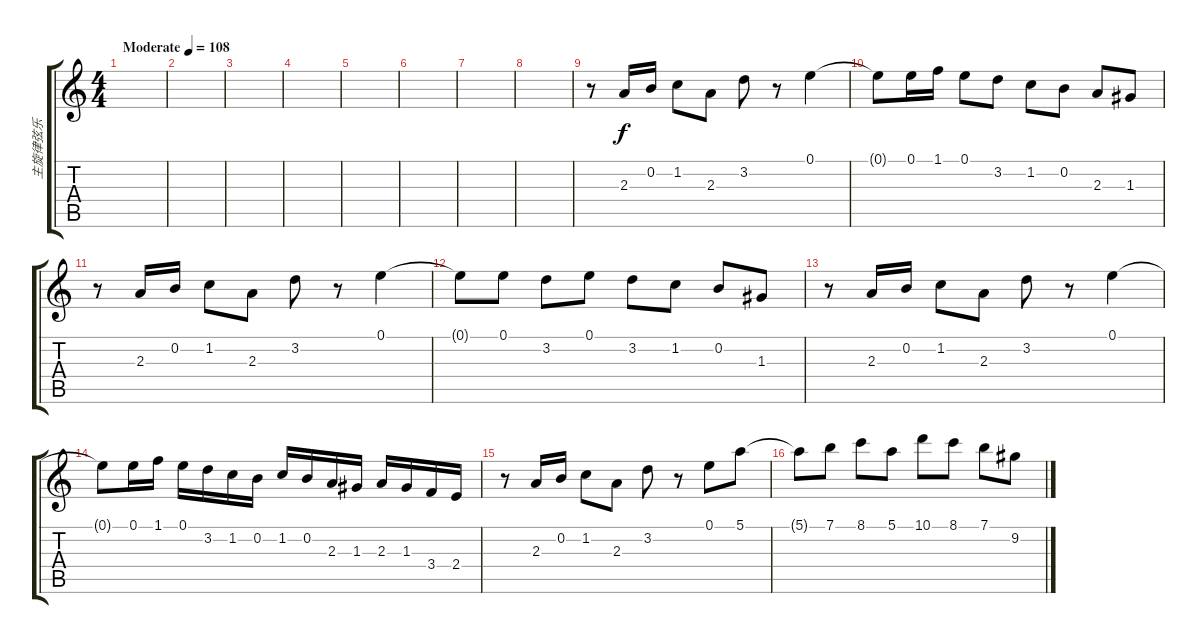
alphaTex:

\track ("主旋律弦乐" "主旋律弦乐") {instrument stringensemble1 bank 52}
\staff {score tabs}
\tuning (E5 B4 G4 D4 A3 E3) {hide}
\ts (4 4)
\tempo (108 "Moderate")
\clef g2
\ks c
|
|
|
|
|
|
|
|
r.8 2.3.16 0.2.16 1.2.8 2.3.8 3.2.8 r.8 0.1.4 |
0.1{t}.8 0.1.16 1.1.16 0.1.8 3.2.8 1.2.8 0.2.8 2.3.8 1.3.8 |
r.8 2.3.16 0.2.16 1.2.8 2.3.8 3.2.8 r.8 0.1.4 |
0.1{t}.8 0.1.8 3.2.8 0.1.8 3.2.8 1.2.8 0.2.8 1.3.8 |
r.8 2.3.16 0.2.16 1.2.8 2.3.8 3.2.8 r.8 0.1.4 |
0.1{t}.8 0.1.16 1.1.16 0.1.16 3.2.16 1.2.16 0.2.16 1.2.16 0.2.16 2.3.16 1.3.16 2.3.16 1.3.16 3.4.16 2.4.16 |
r.8 2.3.16 0.2.16 1.2.8 2.3.8 3.2.8 r.8{txt ""} 0.1.8 5.1.8 |
5.1{t}.8 7.1.8 8.1.8 5.1.8 10.1.8 8.1.8 7.1.8 9.2.8
